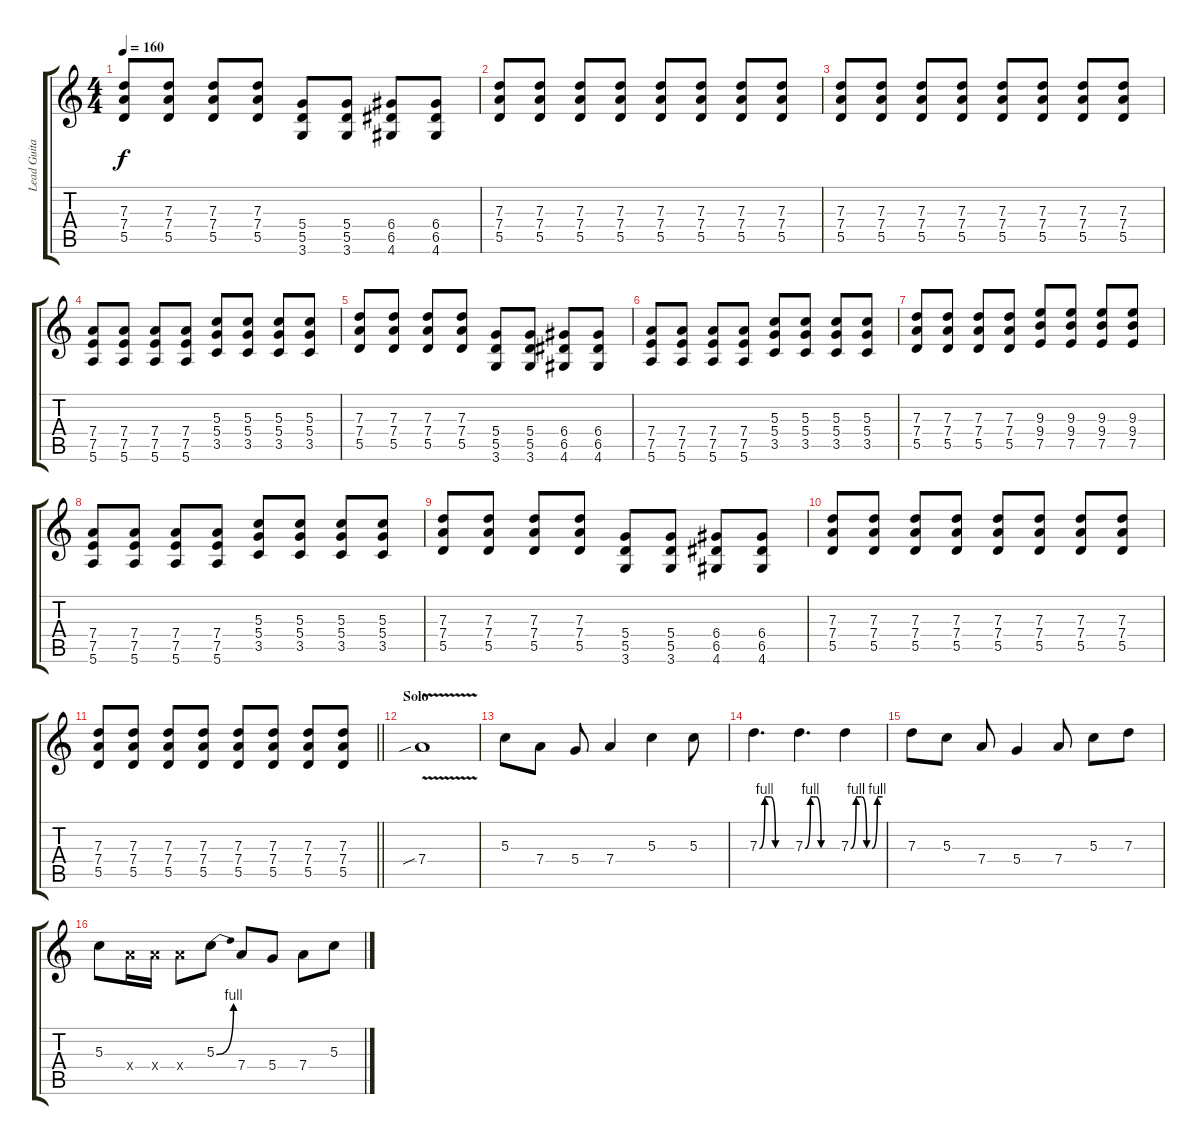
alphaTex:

\track ("Lead Guitar" "Lead Guita") {instrument electricguitarclean}
\staff {score tabs}
\tuning (E4 B3 G3 D3 A2 E2) {hide}
\ts (4 4)
\tempo 160
\clef g2
\ks c
(7.3 7.4 5.5).8{dy f} (7.3 7.4 5.5).8 (7.3 7.4 5.5).8 (7.3 7.4 5.5).8 (5.4 5.5 3.6).8 (5.4 5.5 3.6).8 (6.4 6.5 4.6).8 (6.4 6.5 4.6).8 |
(7.3 7.4 5.5).8 (7.3 7.4 5.5).8 (7.3 7.4 5.5).8 (7.3 7.4 5.5).8 (7.3 7.4 5.5).8 (7.3 7.4 5.5).8 (7.3 7.4 5.5).8 (7.3 7.4 5.5).8 |
(7.3 7.4 5.5).8 (7.3 7.4 5.5).8 (7.3 7.4 5.5).8 (7.3 7.4 5.5).8 (7.3 7.4 5.5).8 (7.3 7.4 5.5).8 (7.3 7.4 5.5).8 (7.3 7.4 5.5).8 |
(7.4 7.5 5.6).8 (7.4 7.5 5.6).8 (7.4 7.5 5.6).8 (7.4 7.5 5.6).8 (5.3 5.4 3.5).8 (5.3 5.4 3.5).8 (5.3 5.4 3.5).8 (5.3 5.4 3.5).8 |
(7.3 7.4 5.5).8 (7.3 7.4 5.5).8 (7.3 7.4 5.5).8 (7.3 7.4 5.5).8 (5.4 5.5 3.6).8 (5.4 5.5 3.6).8 (6.4 6.5 4.6).8 (6.4 6.5 4.6).8 |
(7.4 7.5 5.6).8 (7.4 7.5 5.6).8 (7.4 7.5 5.6).8 (7.4 7.5 5.6).8 (5.3 5.4 3.5).8 (5.3 5.4 3.5).8 (5.3 5.4 3.5).8 (5.3 5.4 3.5).8 |
(7.3 7.4 5.5).8 (7.3 7.4 5.5).8 (7.3 7.4 5.5).8 (7.3 7.4 5.5).8 (9.3 9.4 7.5).8 (9.3 9.4 7.5).8 (9.3 9.4 7.5).8 (9.3 9.4 7.5).8 |
(7.4 7.5 5.6).8 (7.4 7.5 5.6).8 (7.4 7.5 5.6).8 (7.4 7.5 5.6).8 (5.3 5.4 3.5).8 (5.3 5.4 3.5).8 (5.3 5.4 3.5).8 (5.3 5.4 3.5).8 |
(7.3 7.4 5.5).8 (7.3 7.4 5.5).8 (7.3 7.4 5.5).8 (7.3 7.4 5.5).8 (5.4 5.5 3.6).8 (5.4 5.5 3.6).8 (6.4 6.5 4.6).8 (6.4 6.5 4.6).8 |
(7.3 7.4 5.5).8 (7.3 7.4 5.5).8 (7.3 7.4 5.5).8 (7.3 7.4 5.5).8 (7.3 7.4 5.5).8 (7.3 7.4 5.5).8 (7.3 7.4 5.5).8 (7.3 7.4 5.5).8 |
\barLineRight lightlight
(7.3 7.4 5.5).8 (7.3 7.4 5.5).8 (7.3 7.4 5.5).8 (7.3 7.4 5.5).8 (7.3 7.4 5.5).8 (7.3 7.4 5.5).8 (7.3 7.4 5.5).8 (7.3 7.4 5.5).8 |
\section ("" "Solo")
7.4{v sib}.1{balance 8} |
5.3.8 7.4.8 5.4.8 7.4.4 5.3.4 5.3.8 |
7.3{be (custom 0 0 10 4 20 4 30 0 60 0)}.4{d} 7.3{be (custom 0 0 10 4 20 4 30 0 60 0)}.4{d} 7.3{be (custom 0 0 10 4 20 4 30 0 40 0 50 4 60 4)}.4 |
7.3.8 5.3.8 7.4.8 5.4.4 7.4.8 5.3.8 7.3.8 |
5.3.8 7.4{x}.16 7.4{x}.16 7.4{x}.8 5.3{be (bend 0 0 60 4)}.8 7.4.8 5.4.8 7.4.8 5.3.8
